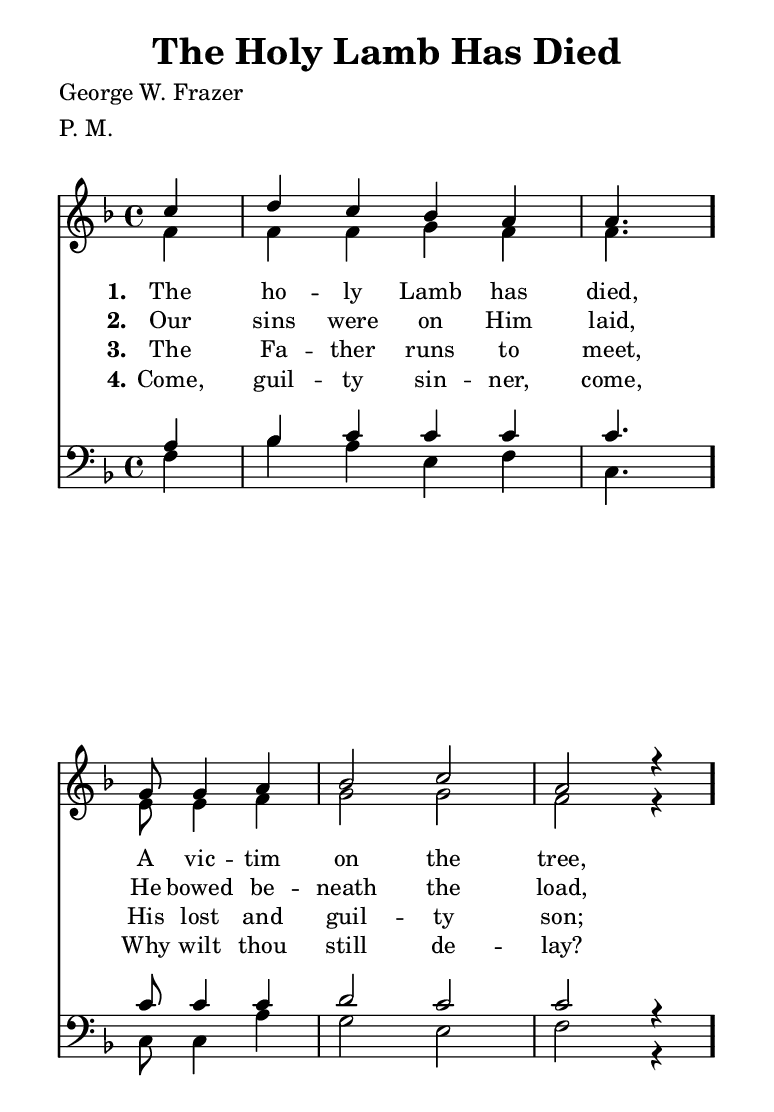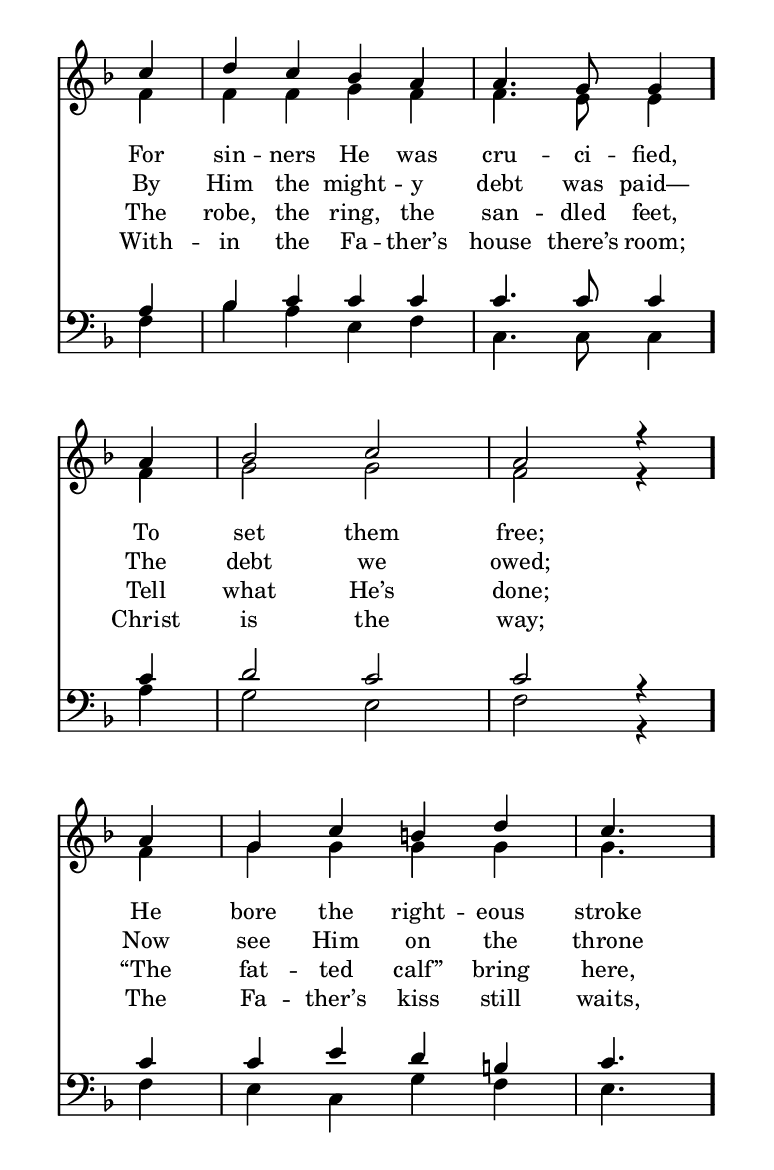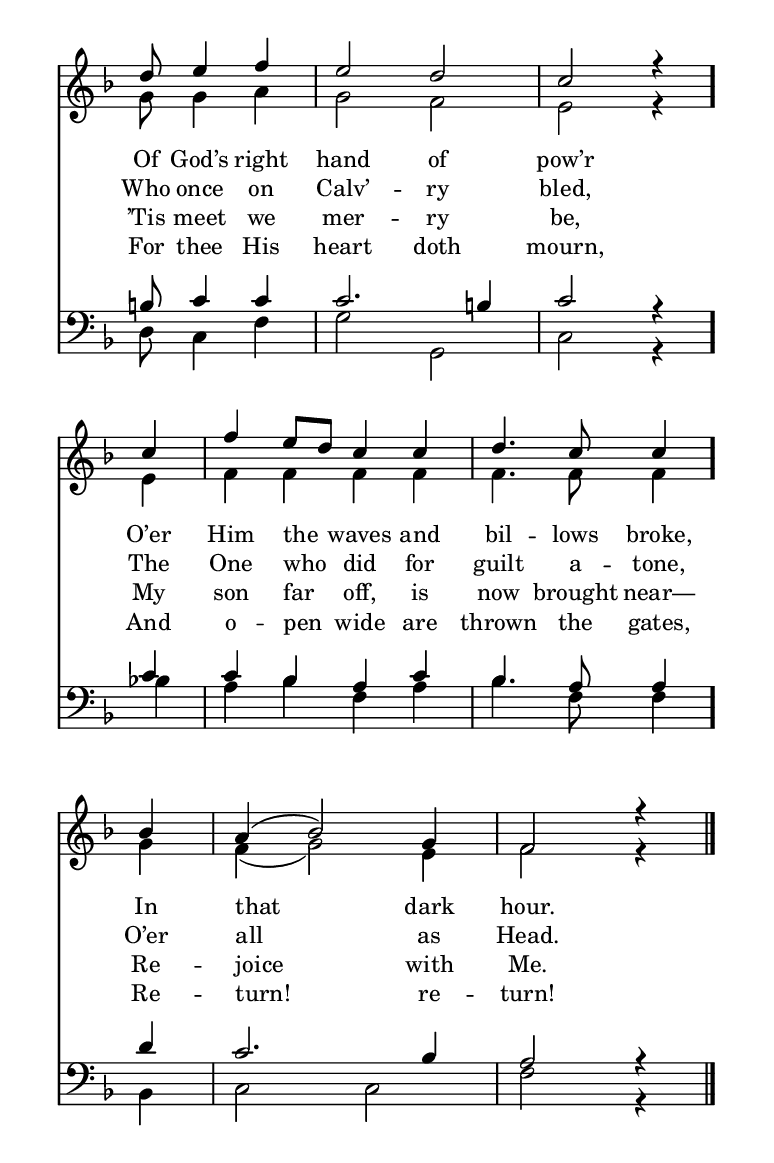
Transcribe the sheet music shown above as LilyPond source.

\include "common/global.ily"
\paper {
  \include "common/paper.ily"
  %ragged-bottom = ##t
  %ragged-last-bottom = ##t
  %systems-per-page = ##f
  %page-count = ##f
}

\header{
  hymnnumber = "122"
  title = "The Holy Lamb Has Died"
  tunename = ""
  meter = "P. M."
  poet = "George W. Frazer"
  %composer = ""
  %copyright = ""
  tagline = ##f
}

% for fermata in MIDI
ta = { \tempo 4=80 }
tb = { \tempo 4=40 }

patternAA = { c4 | c4 c4      c4 c4 | c4. }
patternAB = { c4 | c4 c4      c4 c4 | c4. c8 c4 }
patternAC = { c4 | c4 c8[ c8] c4 c4 | c4. c8 c4 }

patternBA = { c8 c4 c4 | c2  c2 | c2 c4 }
patternBB = {       c4 | c2  c2 | c2 c4 }
patternBC = { c8 c4 c4 | c2. c4 | c2 c4 }
patternBD = {       c4 | c4( c2) c4 | c2 c4 }
patternBE = {       c4 | c2. c4 | c2 c4 }

global = {
  \include "common/overrides.ily"
  %\override Staff.TimeSignature.style = #'() % original has 'C' instead of '4/4' for this hymn
  \time 4/4
  \override Score.MetronomeMark.transparent = ##t % hide all fermata changes too
  \ta
  \key f \major
  \partial 4
  \autoBeamOff
}

notesSoprano = {
\global
\relative c'' {

  \changePitch \patternAA { c | d c bes a | a }
  \changePitch \patternBA { g g a | bes c | a r }
  \changePitch \patternAB { c | d c bes a | a g g }
  \changePitch \patternBB { a | bes c | a r }

  \changePitch \patternAA { a | g c b d | c }
  \changePitch \patternBA { d e f | e d | c r }
  \changePitch \patternAC { c | f e d c c | d c c }
  \changePitch \patternBD { bes | a bes g | f r }

  \bar "|."

}
}

notesAlto = {
\global
\relative e' {

  \changePitch \patternAA { f | f f g f | f }
  \changePitch \patternBA { e e f | g g | f r }
  \changePitch \patternAB { f | f f g f | f e e }
  \changePitch \patternBB { f | g g | f r }

  \changePitch \patternAA { f | g g g g | g }
  \changePitch \patternBA { g g a | g f | e r }
  \changePitch \patternAB { e | f f f f | f f f }
  \changePitch \patternBD { g | f g e | f r }

}
}

notesTenor = {
\global
\relative a {

  \changePitch \patternAA { a | bes c c c | c }
  \changePitch \patternBA { c c c | d c | c r }
  \changePitch \patternAB { a | bes c c c | c c c }
  \changePitch \patternBB { c | d c | c r }

  \changePitch \patternAA { c | c e d b | c }
  \changePitch \patternBC { b c c | c b | c r }
  \changePitch \patternAB { c | c bes a c | bes a a }
  \changePitch \patternBE { d | c bes a r }

}
}

notesBass = {
\global
\relative f {

  \changePitch \patternAA { f | bes a e f | c }
  \changePitch \patternBA { c c a' | g e | f r }
  \changePitch \patternAB { f | bes a e f | c c c }
  \changePitch \patternBB { a' | g e | f r }

  \changePitch \patternAA { f | e c g' f | e }
  \changePitch \patternBA { d c f | g g, | c r }
  \changePitch \patternAB { bes'! | a bes f a | bes f f }
  \changePitch \patternBB { bes, | c c | f r }

}
}

wordsA = \lyricmode {
\set stanza = "1."

The ho -- ly Lamb has died, \bar "."
A vic -- tim on the tree, \bar "." \break
For sin -- ners He was cru -- ci -- fied, \bar "."
To set them free; \bar "." \break
He bore the right -- eous stroke \bar "."
Of God’s right hand of pow’r \bar "." \break
O’er Him the waves and bil -- lows broke, \bar "."
In that dark hour. \bar "." \break

}

wordsB = \lyricmode {
\set stanza = "2."

Our sins were on Him laid,
He bowed be -- neath the load,
By Him the might -- y debt was paid—
The debt we owed;
Now see Him on the throne
Who once on Calv’ -- ry bled,
The One who did for guilt a -- tone,
O’er all as Head.

}

wordsC = \lyricmode {
\set stanza = "3."

The Fa -- ther runs to meet,
His lost and guil -- ty son;
The robe, the ring, the san -- dled feet,
Tell what He’s done;
“The fat -- ted calf” bring here,
’Tis meet we mer -- ry be,
My son far off, is now brought near—
Re -- joice with Me.

}

wordsD = \lyricmode {
\set stanza = "4."

Come, guil -- ty sin -- ner, come,
Why wilt thou still de -- lay?
With -- in the Fa -- ther’s house there’s room;
Christ is the way;
The Fa -- ther’s kiss still waits,
For thee His heart doth mourn,
And o -- pen wide are thrown the gates,
Re -- turn! re -- turn!

}

\score {
  \context ChoirStaff <<
    \context Staff = upper <<
      \set ChoirStaff.systemStartDelimiter = #'SystemStartBar
      \context Voice  = sopranos { \voiceOne << \notesSoprano >> }
      \context Voice  = altos { \voiceTwo << \notesAlto >> }
      \context Lyrics = one   \lyricsto sopranos \wordsA
      \context Lyrics = two   \lyricsto sopranos \wordsB
      \context Lyrics = three \lyricsto sopranos \wordsC
      \context Lyrics = four  \lyricsto sopranos \wordsD
    >>
    \context Staff = men <<
      \clef bass
      \context Voice  = tenors { \voiceOne << \notesTenor >> }
      \context Voice  = basses { \voiceTwo << \notesBass >> }
    >>
  >>
  \layout {
    \include "common/layout.ily"
  }
  \midi{
    \include "common/midi.ily"
  }
}

\version "2.18.0"  % necessary for upgrading to future LilyPond versions.

% vi:set et ts=2 sw=2 ai nocindent syntax=lilypond:
